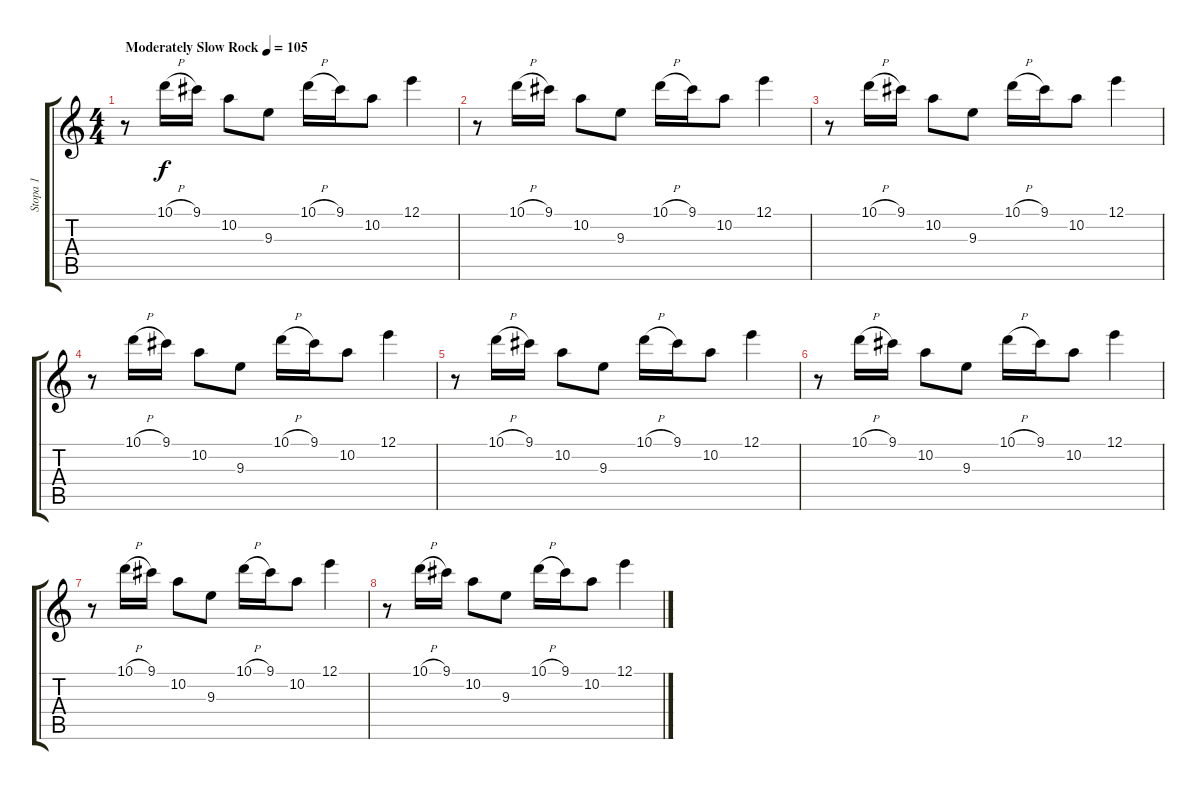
\track ("Stopa 1" "Stopa 1") {instrument electricguitarjazz}
\staff {score tabs}
\tuning (E4 B3 G3 D3 A2 E2) {hide}
\ts (4 4)
\tempo (105 "Moderately Slow Rock")
\clef g2
\ks c
r.8{dy f instrument electricguitarjazz} 10.1{h}.16 9.1.16 10.2.8 9.3.8 10.1{h}.16 9.1.16 10.2.8 12.1.4 |
r.8 10.1{h}.16 9.1.16 10.2.8 9.3.8 10.1{h}.16 9.1.16 10.2.8 12.1.4 |
r.8 10.1{h}.16 9.1.16 10.2.8 9.3.8 10.1{h}.16 9.1.16 10.2.8 12.1.4 |
r.8 10.1{h}.16 9.1.16 10.2.8 9.3.8 10.1{h}.16 9.1.16 10.2.8 12.1.4 |
r.8 10.1{h}.16 9.1.16 10.2.8 9.3.8 10.1{h}.16 9.1.16 10.2.8 12.1.4 |
r.8 10.1{h}.16 9.1.16 10.2.8 9.3.8 10.1{h}.16 9.1.16 10.2.8 12.1.4 |
r.8 10.1{h}.16 9.1.16 10.2.8 9.3.8 10.1{h}.16 9.1.16 10.2.8 12.1.4 |
r.8 10.1{h}.16 9.1.16 10.2.8 9.3.8 10.1{h}.16 9.1.16 10.2.8 12.1.4
